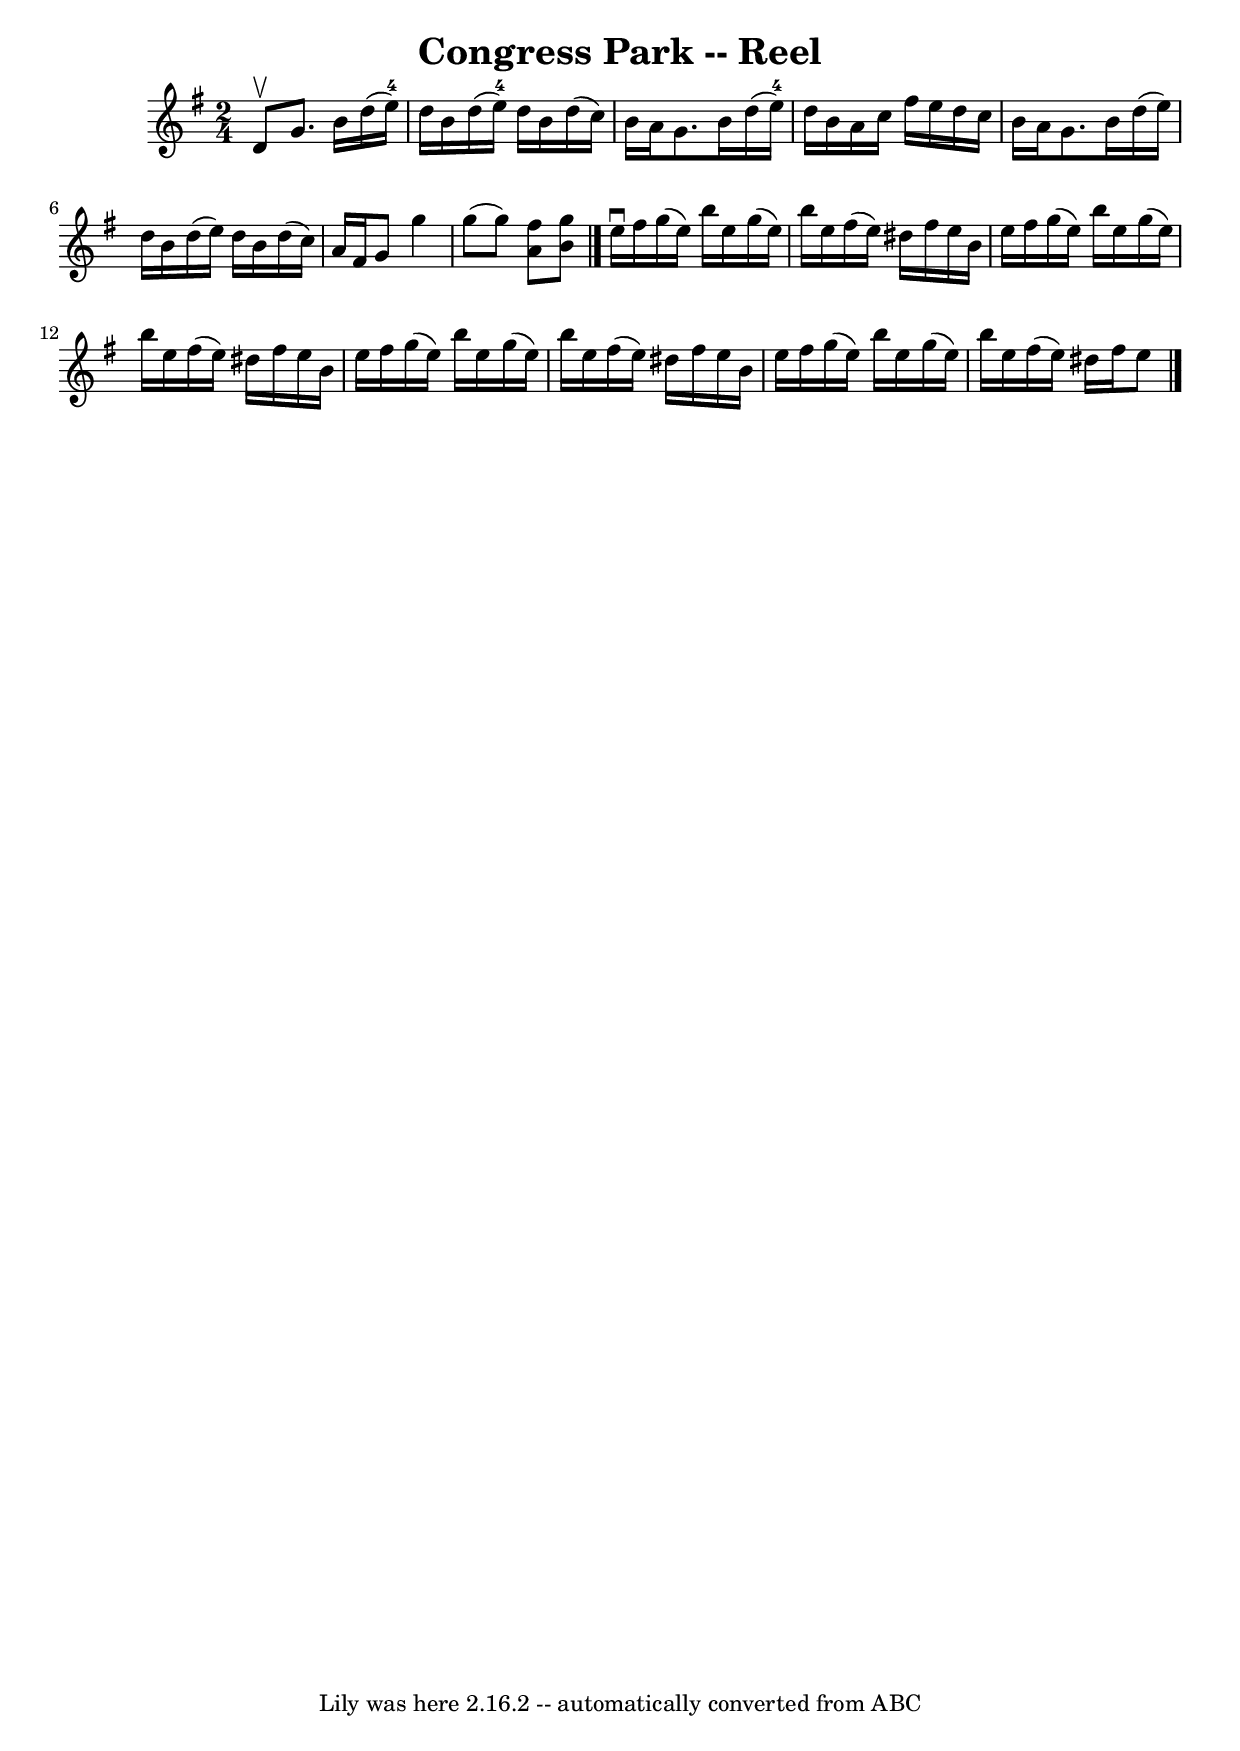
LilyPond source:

\version "2.16.2"
\include "Mammoth.ily"
\header {
  %% book = "Ryan's Mammoth Collection"
  crossRefNumber = "1"
  footnotes = "\\\\147"
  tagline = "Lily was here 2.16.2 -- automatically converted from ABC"
  title = "Congress Park -- Reel"

}
voicedefault =  {


  \time 2/4 
  \key g \major
  d'8^\upbow |
  g'8. b'16 d''16 (
  e''16-4) d''16 b'16    |
  d''16 (e''16-4) d''16    
  b'16 d''16 (c''16) b'16 a'16    |
  g'8. b'16 d''16 (e''16-4) d''16 b'16    |
  a'16 c''16 fis''16    
  e''16 d''16 c''16 b'16 a'16    |
  g'8. b'16 d''16 (
  e''16) d''16 b'16    |
  d''16 (e''16) d''16 b'16   
  d''16 (c''16) a'16 fis'16    |
  g'8 g''4 g''8 ( |
  g''8) << a'8 fis''8   >> << b'8 g''8   >>   \bar "|."   
  e''16^\downbow fis''16  |
  g''16 (e''16) b''16 e''16  
  g''16 (e''16) b''16 e''16    |
  fis''16 (e''16)   
  dis''16 fis''16 e''16 b'16 e''16 fis''16    |
  g''16 (
  e''16) b''16 e''16 g''16 (e''16) b''16 e''16    |
  
  fis''16 (e''16) dis''16 fis''16 e''16 b'16 e''16    
  fis''16    |
  g''16 (e''16) b''16 e''16 g''16 (e''16 ) b''16 e''16    |
  fis''16 (e''16) dis''16 fis''16   
  e''16 b'16 e''16 fis''16    |
  g''16 (e''16) b''16    
  e''16 g''16 (e''16) b''16 e''16    |
  fis''16 (e''16) dis''16 fis''16 e''8    \bar "|."   

}

\score{
  <<

    \context Staff="default"
    {
      \voicedefault 
      
    }

  >>
  \layout {
    
  }
  \midi {
  }

}
